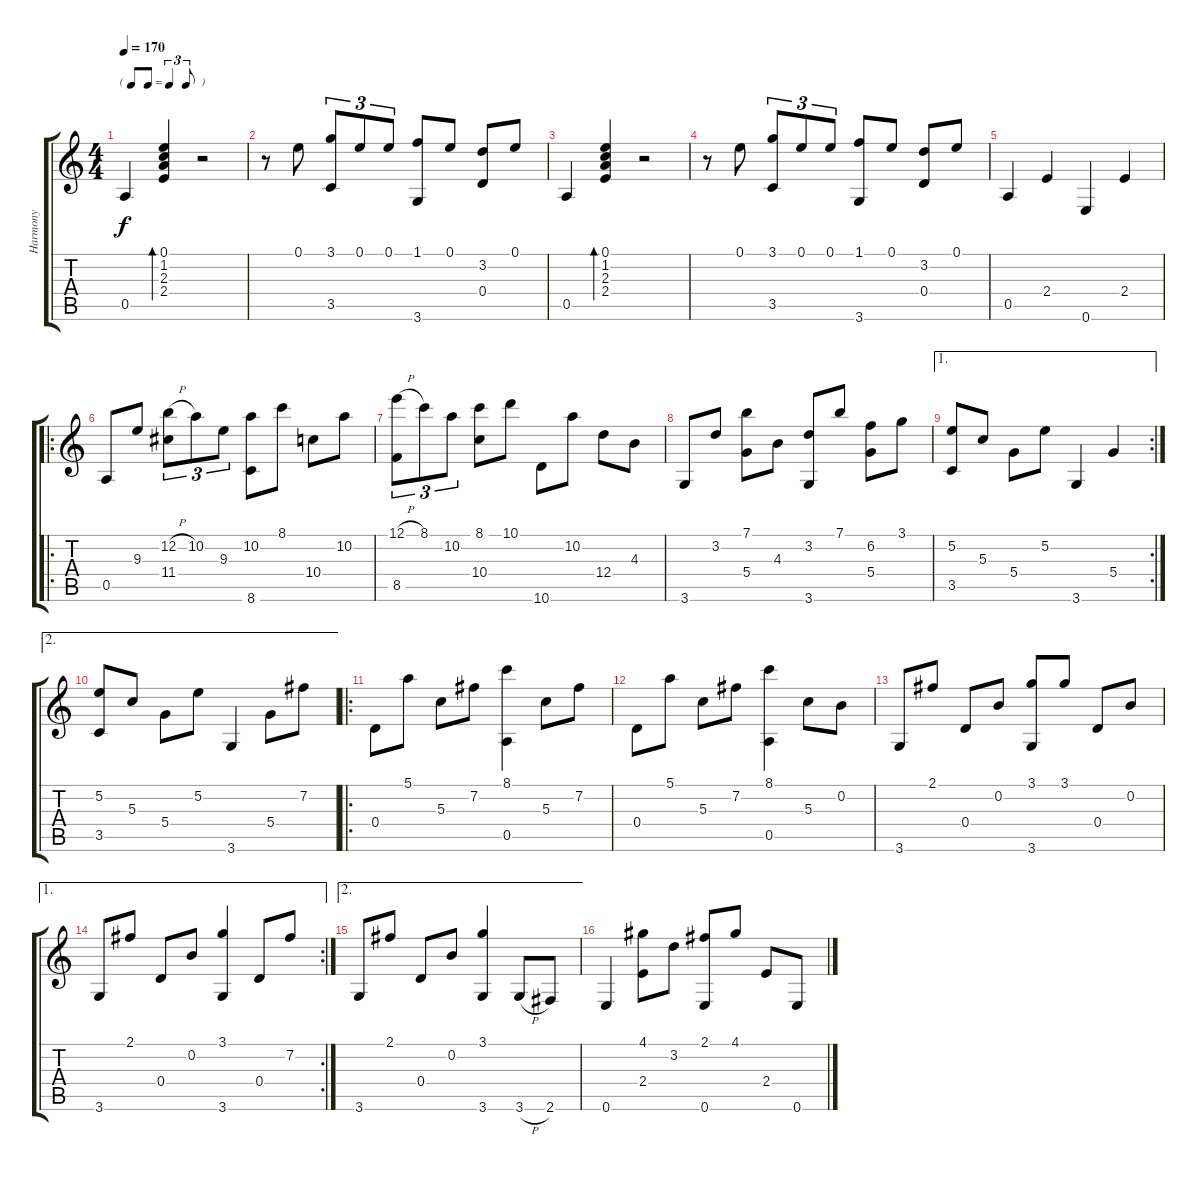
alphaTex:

\track ("Harmony" "Harmony") {solo instrument acousticguitarsteel}
\staff {score tabs}
\tuning (E4 B3 G3 D3 A2 E2) {hide}
\ts (4 4)
\tf triplet8th
\tempo 170
\clef g2
\ks c
0.5.4{dy f} (0.1 1.2 2.3 2.4).4{bd 480} r.2 |
r.8 0.1.8 (3.1 3.5).8{tu (3 2)} 0.1.8{tu (3 2)} 0.1.8{tu (3 2)} (1.1 3.6).8 0.1.8 (3.2 0.4).8 0.1.8 |
0.5.4 (0.1 1.2 2.3 2.4).4{bd 480} r.2 |
r.8 0.1.8 (3.1 3.5).8{tu (3 2)} 0.1.8{tu (3 2)} 0.1.8{tu (3 2)} (1.1 3.6).8 0.1.8 (3.2 0.4).8 0.1.8 |
0.5.4 2.4.4 0.6.4 2.4.4 |
\ro
0.5.8 9.3.8 (12.2{h} 11.4).8{tu (3 2)} 10.2.8{tu (3 2)} 9.3.8{tu (3 2)} (10.2 8.6).8 8.1.8 10.4.8 10.2.8 |
(12.1{h} 8.5).8{tu (3 2)} 8.1.8{tu (3 2)} 10.2.8{tu (3 2)} (8.1 10.4).8 10.1.8 10.6.8 10.2.8 12.4.8 4.3.8 |
3.6.8 3.2.8 (7.1 5.4).8 4.3.8 (3.2 3.6).8 7.1.8 (6.2 5.4).8 3.1.8 |
\ae 1
\rc 2
(5.2 3.5).8 5.3.8 5.4.8 5.2.8 3.6.4 5.4.4 |
\ae 2
(5.2 3.5).8 5.3.8 5.4.8 5.2.8 3.6.4 5.4.8 7.2.8 |
\ro
0.4.8 5.1.8 5.3.8 7.2.8 (8.1 0.5).4 5.3.8 7.2.8 |
0.4.8 5.1.8 5.3.8 7.2.8 (8.1 0.5).4 5.3.8 0.2.8 |
3.6.8 2.1.8 0.4.8 0.2.8 (3.1 3.6).8 3.1.8 0.4.8 0.2.8 |
\ae 1
\rc 2
3.6.8 2.1.8 0.4.8 0.2.8 (3.1 3.6).4 0.4.8 7.2.8 |
\ae 2
3.6.8 2.1.8 0.4.8 0.2.8 (3.1 3.6).4 3.6{h}.8 2.6.8 |
0.6.4 (4.1 2.4).8 3.2.8 (2.1 0.6).8 4.1.8 2.4.8 0.6.8
